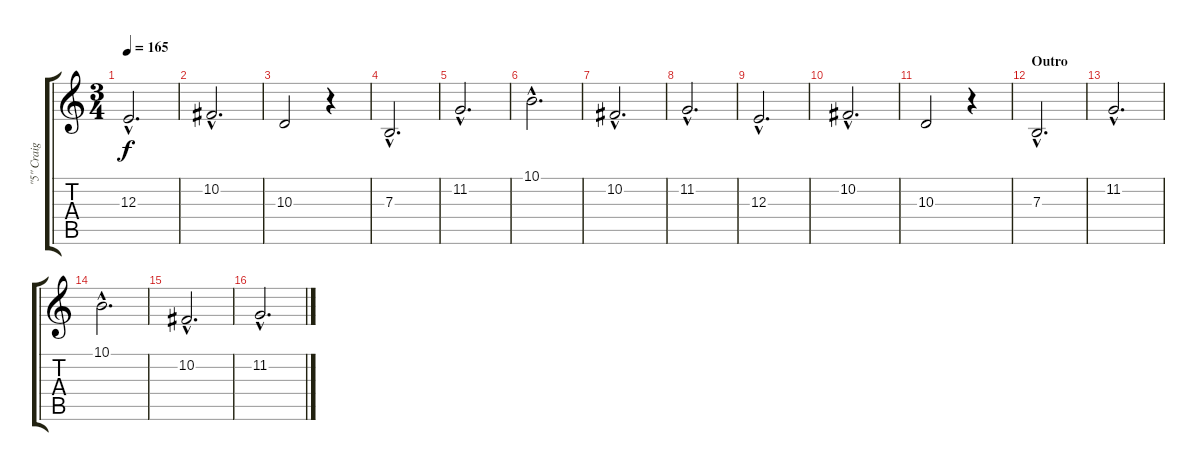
\track ("\"5\" Craig Jones (Sampler)" "\"5\" Craig ") {instrument sitar}
\staff {score tabs}
\tuning (Db4 Ab3 E3 B2 Gb2 B1) {hide}
\ts (3 4)
\tempo 165
\clef g2
\ks c
12.3{hac}.2{d dy f} |
10.2{hac}.2{d} |
10.3.2 r.4 |
7.3{hac}.2{d} |
11.2{hac}.2{d} |
10.1{hac}.2{d} |
10.2{hac}.2{d} |
11.2{hac}.2{d} |
12.3{hac}.2{d} |
10.2{hac}.2{d} |
10.3.2 r.4 |
\section ("" "Outro")
7.3{hac}.2{d volume 12} |
11.2{hac}.2{d} |
10.1{hac}.2{d} |
10.2{hac}.2{d} |
11.2{hac}.2{d}
